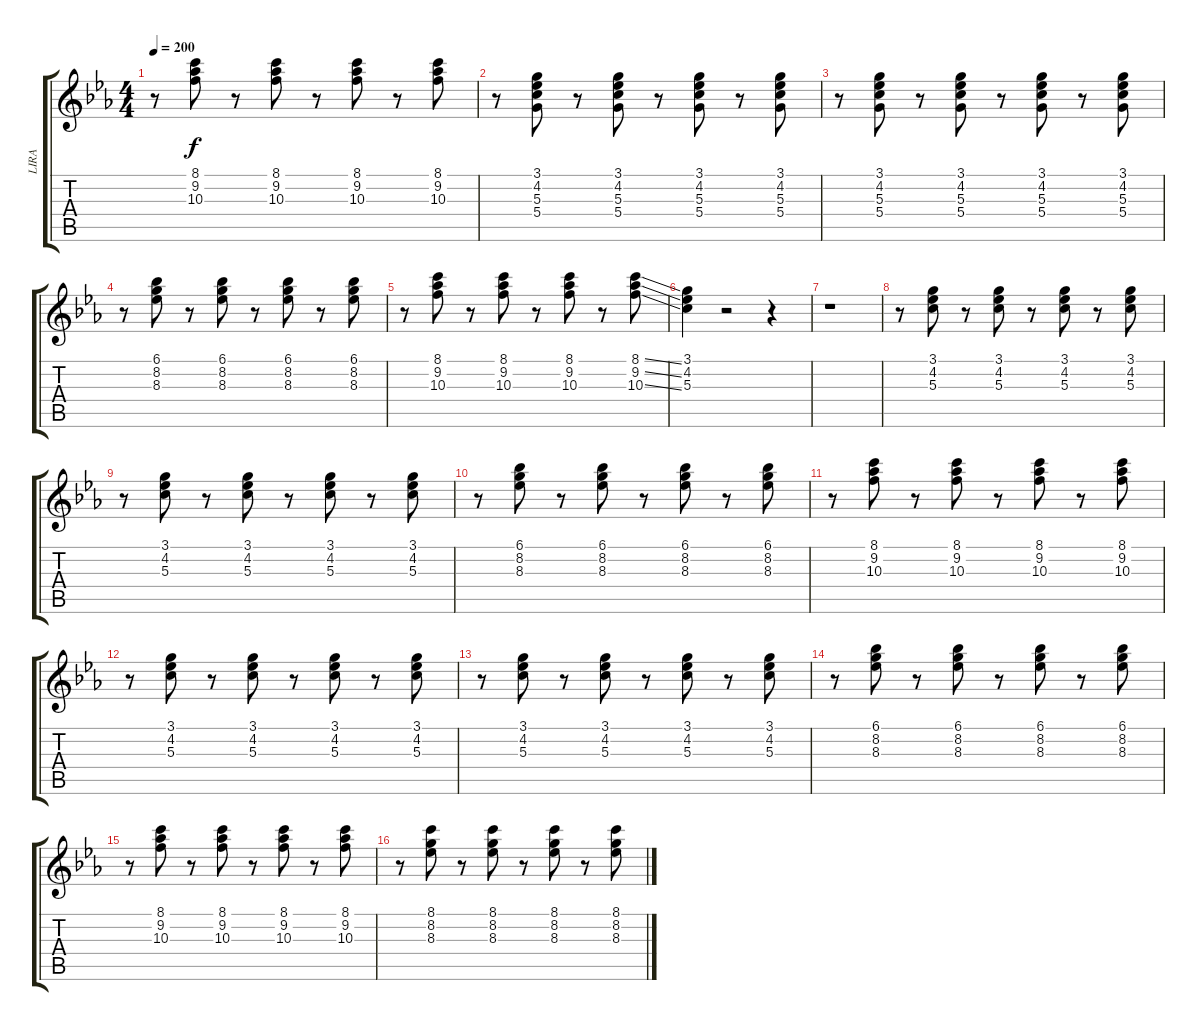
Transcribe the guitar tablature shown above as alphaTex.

\track ("LIRA" "LIRA") {instrument electricguitarjazz}
\staff {score tabs}
\tuning (E4 B3 G3 D3 A2 E2) {hide}
\ts (4 4)
\tempo 200
\clef g2
\ks cminor
r.8{dy f} (8.1 9.2 10.3).8 r.8 (8.1 9.2 10.3).8 r.8 (8.1 9.2 10.3).8 r.8 (8.1 9.2 10.3).8 |
r.8 (3.1 4.2 5.3 5.4).8 r.8 (3.1 4.2 5.3 5.4).8 r.8 (3.1 4.2 5.3 5.4).8 r.8 (3.1 4.2 5.3 5.4).8 |
r.8 (3.1 4.2 5.3 5.4).8 r.8 (3.1 4.2 5.3 5.4).8 r.8 (3.1 4.2 5.3 5.4).8 r.8 (3.1 4.2 5.3 5.4).8 |
r.8 (6.1 8.2 8.3).8 r.8 (6.1 8.2 8.3).8 r.8 (6.1 8.2 8.3).8 r.8 (6.1 8.2 8.3).8 |
r.8 (8.1 9.2 10.3).8 r.8 (8.1 9.2 10.3).8 r.8 (8.1 9.2 10.3).8 r.8 (8.1{ss} 9.2{ss} 10.3{ss}).8 |
(3.1 4.2 5.3).4 r.2 r.4 |
r.1 |
r.8 (3.1 4.2 5.3).8 r.8 (3.1 4.2 5.3).8 r.8 (3.1 4.2 5.3).8 r.8 (3.1 4.2 5.3).8 |
r.8 (3.1 4.2 5.3).8 r.8 (3.1 4.2 5.3).8 r.8 (3.1 4.2 5.3).8 r.8 (3.1 4.2 5.3).8 |
r.8 (6.1 8.2 8.3).8 r.8 (6.1 8.2 8.3).8 r.8 (6.1 8.2 8.3).8 r.8 (6.1 8.2 8.3).8 |
r.8 (8.1 9.2 10.3).8 r.8 (8.1 9.2 10.3).8 r.8 (8.1 9.2 10.3).8 r.8 (8.1 9.2 10.3).8 |
r.8 (3.1 4.2 5.3).8 r.8 (3.1 4.2 5.3).8 r.8 (3.1 4.2 5.3).8 r.8 (3.1 4.2 5.3).8 |
r.8 (3.1 4.2 5.3).8 r.8 (3.1 4.2 5.3).8 r.8 (3.1 4.2 5.3).8 r.8 (3.1 4.2 5.3).8 |
r.8 (6.1 8.2 8.3).8 r.8 (6.1 8.2 8.3).8 r.8 (6.1 8.2 8.3).8 r.8 (6.1 8.2 8.3).8 |
r.8 (8.1 9.2 10.3).8 r.8 (8.1 9.2 10.3).8 r.8 (8.1 9.2 10.3).8 r.8 (8.1 9.2 10.3).8 |
r.8 (8.1 8.2 8.3).8 r.8 (8.1 8.2 8.3).8 r.8 (8.1 8.2 8.3).8 r.8 (8.1 8.2 8.3).8
